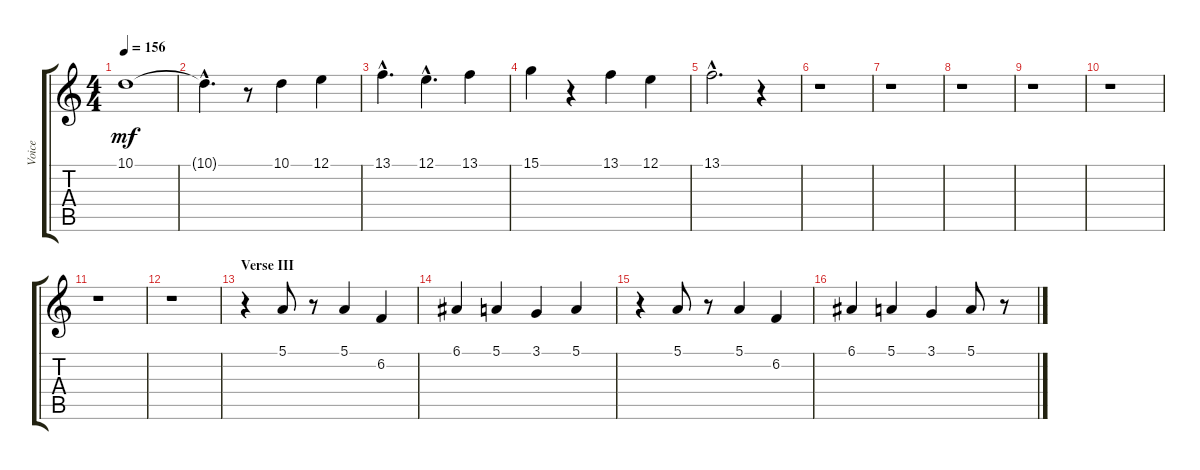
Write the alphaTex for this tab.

\track ("Voice" "Voice") {instrument lead1square}
\staff {score tabs}
\tuning (E4 B3 G3 D3 A2 E2) {hide}
\ts (4 4)
\tempo 156
\clef g2
\ks c
10.1.1{dy mf} |
10.1{hac t}.4{d} r.8 10.1.4 12.1.4 |
13.1{hac}.4{d} 12.1{hac}.4{d} 13.1.4 |
15.1.4 r.4 13.1.4 12.1.4 |
\section ("" "")
13.1{hac}.2{d} r.4 |
r.1 |
r.1 |
r.1 |
r.1 |
r.1 |
r.1 |
r.1 |
\section ("" "Verse III")
r.4{volume 14} 5.1.8 r.8 5.1.4 6.2.4 |
6.1.4 5.1.4 3.1.4 5.1.4 |
r.4 5.1.8 r.8 5.1.4 6.2.4 |
6.1.4 5.1.4 3.1.4 5.1.8 r.8
